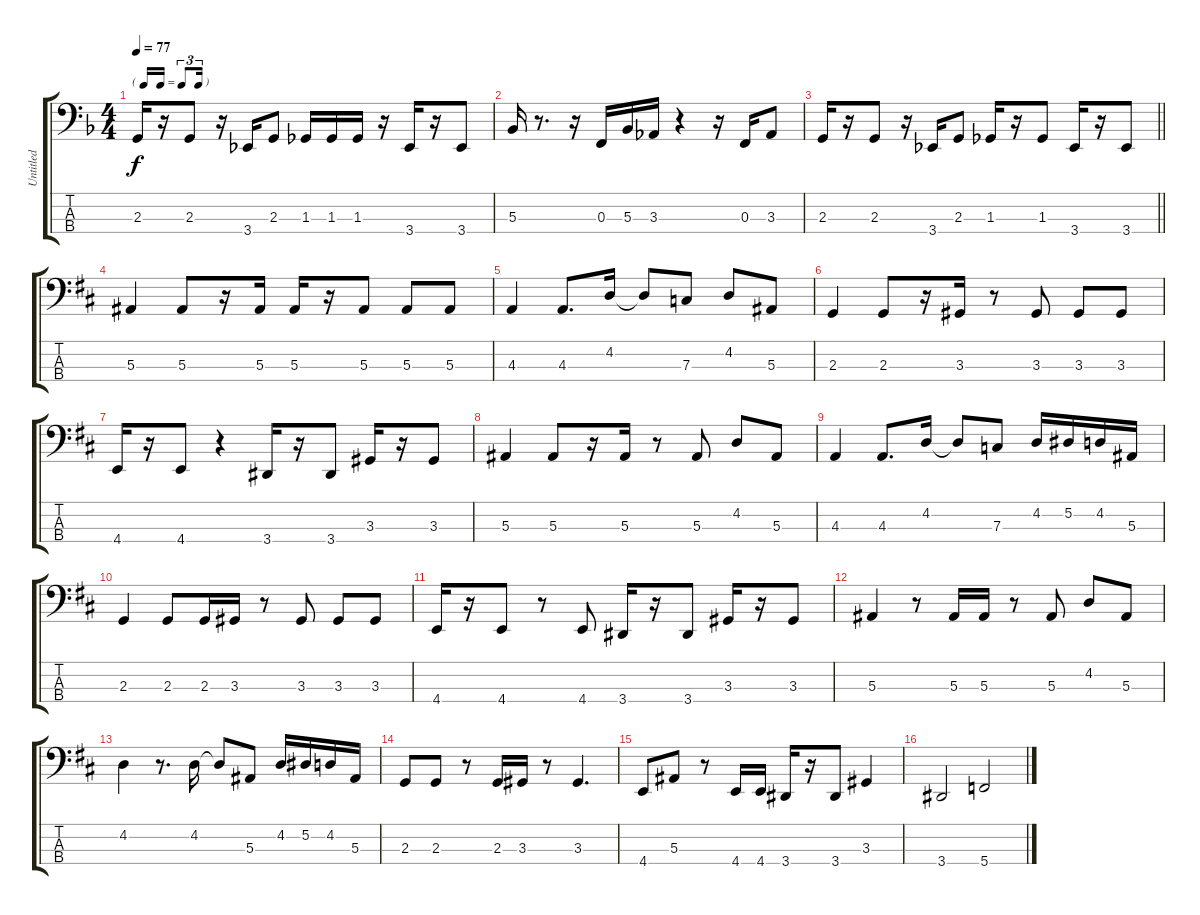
\track ("Untitled" "Untitled") {instrument electricbassfinger}
\staff {score tabs}
\tuning (Eb2 Bb1 F1 C1) {hide}
\ts (4 4)
\tf triplet16th
\tempo 77
\clef f4
\ks f
2.3.16{dy f} r.16 2.3.8 r.16 3.4.16 2.3.8 1.3.16 1.3.16 1.3.16 r.16 3.4.16 r.16 3.4.8 |
5.3.16 r.8{d} r.16 0.3.16 5.3.16 3.3.16 r.4 r.16 0.3.16 3.3.8 |
\barLineRight lightlight
2.3.16 r.16 2.3.8 r.16 3.4.16 2.3.8 1.3.16 r.16 1.3.8 3.4.16 r.16 3.4.8 |
\section ("" " ")
\ks d
5.3.4 5.3.8 r.16 5.3.16 5.3.16 r.16 5.3.8 5.3.8 5.3.8 |
4.3.4 4.3.8{d} 4.2.16 4.2{t}.8 7.3.8 4.2.8 5.3.8 |
2.3.4 2.3.8 r.16 3.3.16 r.8 3.3.8 3.3.8 3.3.8 |
4.4.16 r.16 4.4.8 r.4 3.4.16 r.16 3.4.8 3.3.16 r.16 3.3.8 |
5.3.4 5.3.8 r.16 5.3.16 r.8 5.3.8 4.2.8 5.3.8 |
4.3.4 4.3.8{d} 4.2.16 4.2{t}.8 7.3.8 4.2.16 5.2.16 4.2.16 5.3.16 |
2.3.4 2.3.8 2.3.16 3.3.16 r.8 3.3.8 3.3.8 3.3.8 |
4.4.16 r.16 4.4.8 r.8 4.4.8 3.4.16 r.16 3.4.8 3.3.16 r.16 3.3.8 |
5.3.4 r.8 5.3.16 5.3.16 r.8 5.3.8 4.2.8 5.3.8 |
4.2.4 r.8{d} 4.2.16 4.2{t}.8 5.3.8 4.2.16 5.2.16 4.2.16 5.3.16 |
2.3.8 2.3.8 r.8 2.3.16 3.3.16 r.8 3.3.4{d} |
4.4.8 5.3.8 r.8 4.4.16 4.4.16 3.4.16 r.16 3.4.8 3.3.4 |
3.4.2 5.4.2
